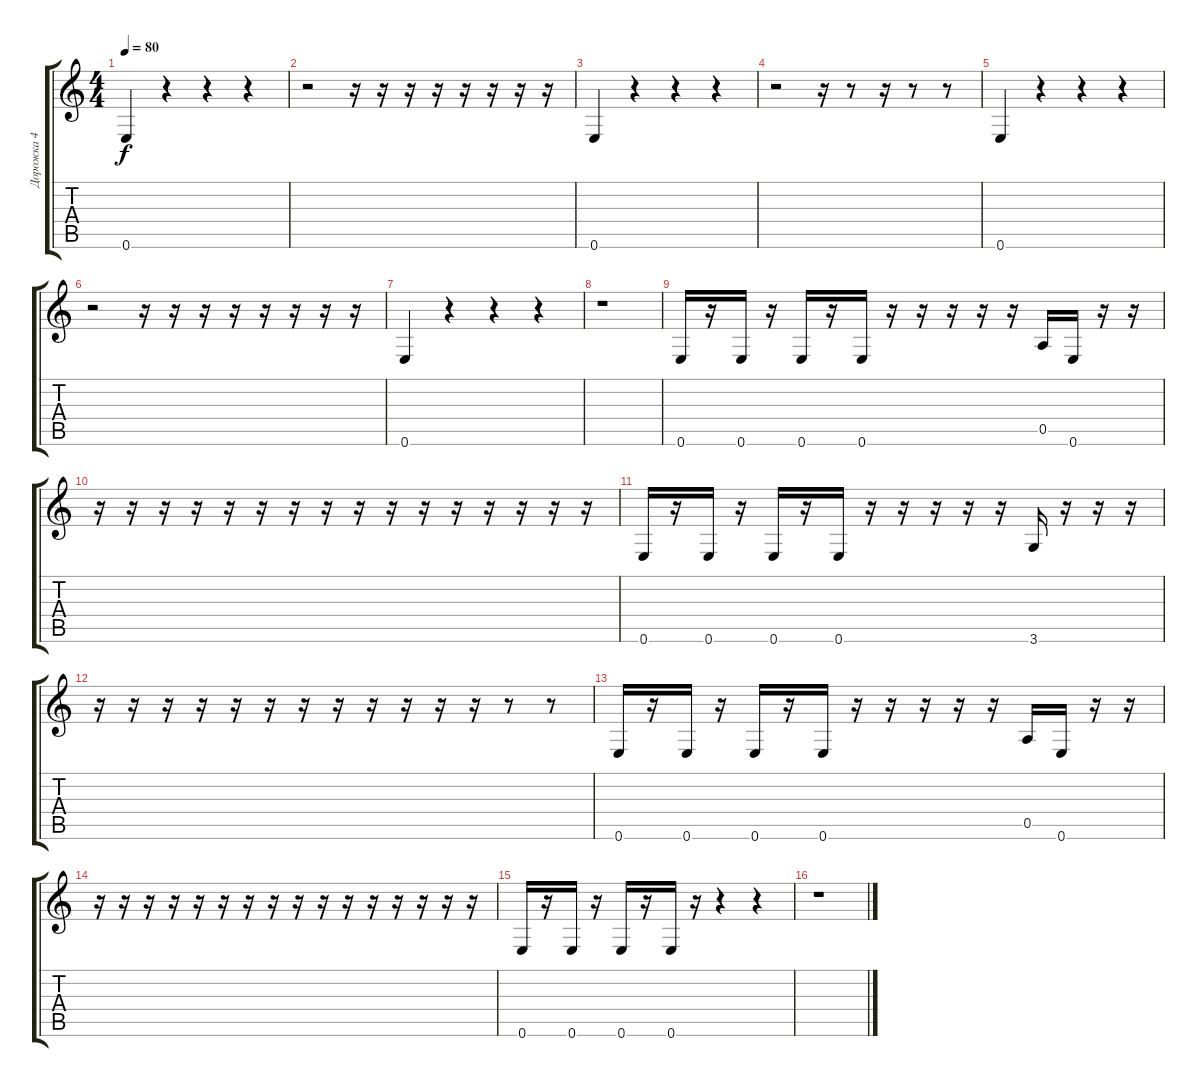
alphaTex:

\track ("Дорожка 4" "Дорожка 4") {instrument electricbassfinger}
\staff {score tabs}
\tuning (E4 B3 G3 D3 A2 E2) {hide}
\ts (4 4)
\tempo 80
\clef g2
\ks c
0.6.4{dy f} r.4 r.4 r.4 |
r.2 r.16 r.16 r.16 r.16 r.16 r.16 r.16 r.16 |
0.6.4 r.4 r.4 r.4 |
r.2 r.16 r.8 r.16 r.8 r.8 |
0.6.4 r.4 r.4 r.4 |
r.2 r.16 r.16 r.16 r.16 r.16 r.16 r.16 r.16 |
0.6.4 r.4 r.4 r.4 |
r.1 |
0.6.16 r.16 0.6.16 r.16 0.6.16 r.16 0.6.16 r.16 r.16 r.16 r.16 r.16 0.5.16 0.6.16 r.16 r.16 |
r.16 r.16 r.16 r.16 r.16 r.16 r.16 r.16 r.16 r.16 r.16 r.16 r.16 r.16 r.16 r.16 |
0.6.16 r.16 0.6.16 r.16 0.6.16 r.16 0.6.16 r.16 r.16 r.16 r.16 r.16 3.6.16 r.16 r.16 r.16 |
r.16 r.16 r.16 r.16 r.16 r.16 r.16 r.16 r.16 r.16 r.16 r.16 r.8 r.8 |
0.6.16 r.16 0.6.16 r.16 0.6.16 r.16 0.6.16 r.16 r.16 r.16 r.16 r.16 0.5.16 0.6.16 r.16 r.16 |
r.16 r.16 r.16 r.16 r.16 r.16 r.16 r.16 r.16 r.16 r.16 r.16 r.16 r.16 r.16 r.16 |
0.6.16 r.16 0.6.16 r.16 0.6.16 r.16 0.6.16 r.16 r.4 r.4 |
r.1
